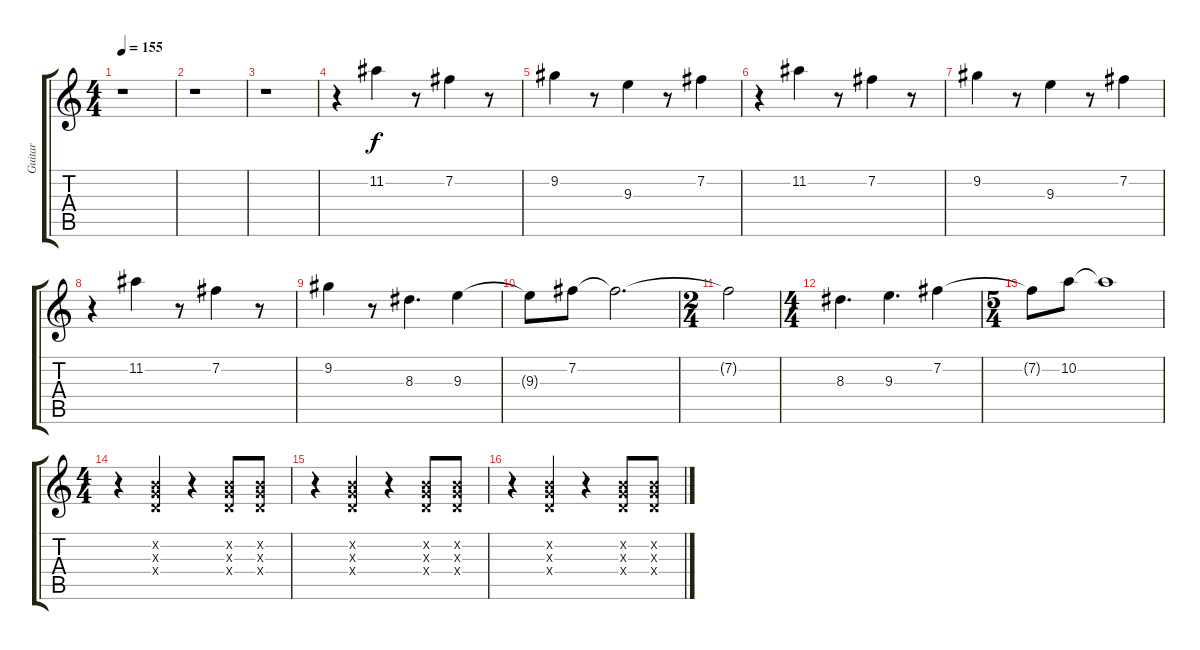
\track ("Guitar" "Guitar") {instrument distortionguitar}
\staff {score tabs}
\tuning (E4 B3 G3 D3 A2 E2) {hide}
\ts (4 4)
\tempo 155
\clef g2
\ks c
r.1{dy f} |
r.1 |
r.1 |
r.4 11.2.4 r.8 7.2.4 r.8 |
9.2.4 r.8 9.3.4 r.8 7.2.4 |
r.4 11.2.4 r.8 7.2.4 r.8 |
9.2.4 r.8 9.3.4 r.8 7.2.4 |
r.4 11.2.4 r.8 7.2.4 r.8 |
9.2.4 r.8 8.3.4{d} 9.3.4 |
9.3{t}.8 7.2.8 7.2{t}.2{d} |
\ts (2 4)
7.2{t}.2 |
\ts (4 4)
8.3.4{d} 9.3.4{d} 7.2.4 |
\ts (5 4)
7.2{t}.8 10.2.8 10.2{t}.1 |
\ts (4 4)
r.4 (0.2{x} 0.3{x} 0.4{x}).4 r.4 (0.2{x} 0.3{x} 0.4{x}).8 (0.2{x} 0.3{x} 0.4{x}).8 |
r.4 (0.2{x} 0.3{x} 0.4{x}).4 r.4 (0.2{x} 0.3{x} 0.4{x}).8 (0.2{x} 0.3{x} 0.4{x}).8 |
r.4 (0.2{x} 0.3{x} 0.4{x}).4 r.4 (0.2{x} 0.3{x} 0.4{x}).8 (0.2{x} 0.3{x} 0.4{x}).8
